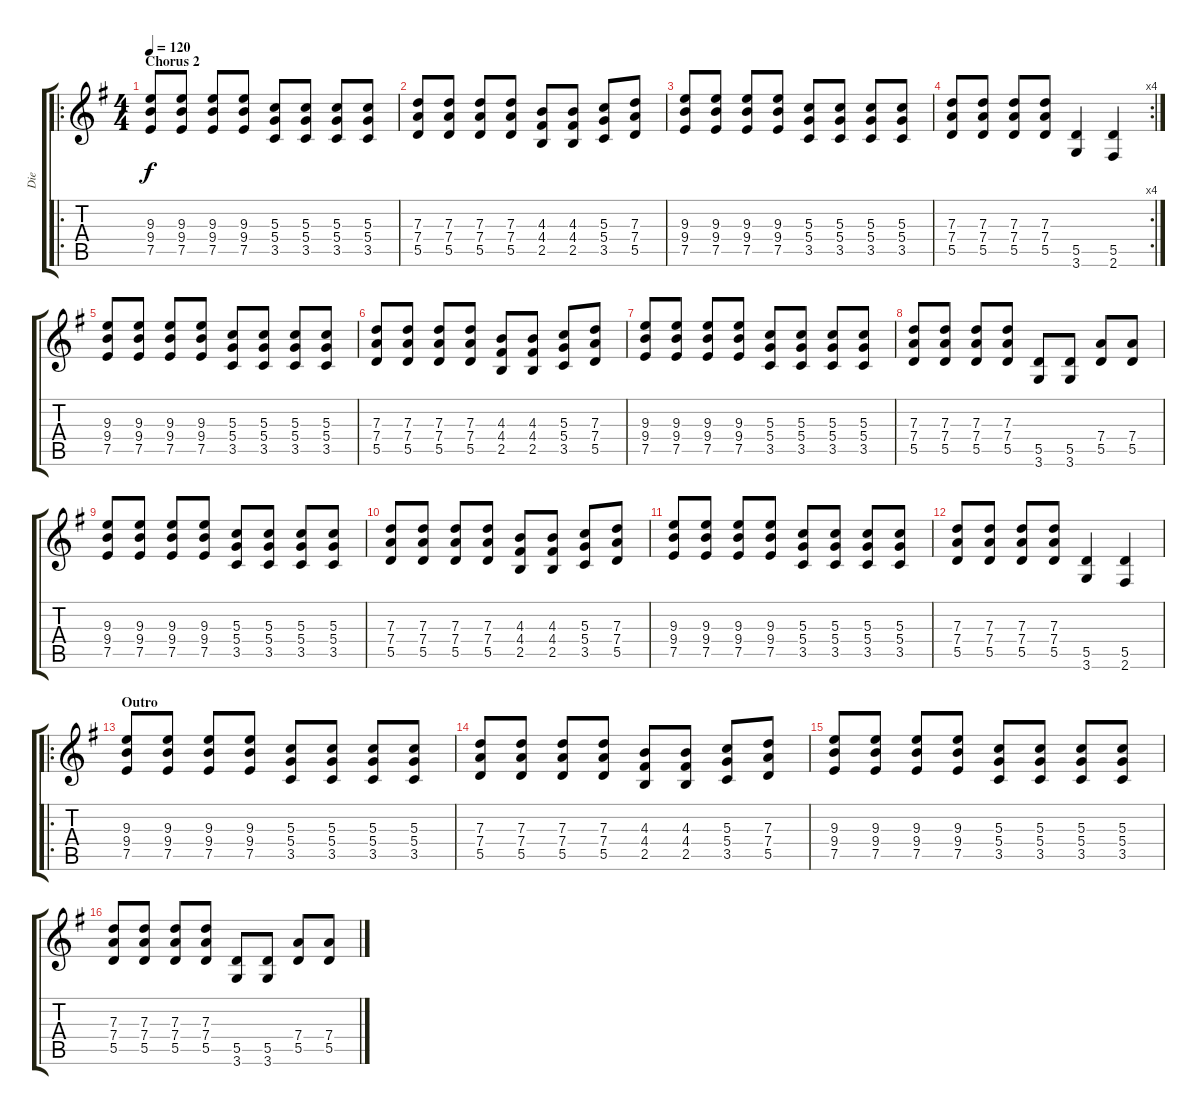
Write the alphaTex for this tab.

\track ("Die" "Die") {instrument distortionguitar}
\staff {score tabs}
\tuning (E4 B3 G3 D3 A2 E2) {hide}
\ro
\ts (4 4)
\section ("" "Chorus 2")
\tempo 120
\clef g2
\ks g
(9.3 9.4 7.5).8{dy f} (9.3 9.4 7.5).8 (9.3 9.4 7.5).8 (9.3 9.4 7.5).8 (5.3 5.4 3.5).8 (5.3 5.4 3.5).8 (5.3 5.4 3.5).8 (5.3 5.4 3.5).8 |
(7.3 7.4 5.5).8 (7.3 7.4 5.5).8 (7.3 7.4 5.5).8 (7.3 7.4 5.5).8 (4.3 4.4 2.5).8 (4.3 4.4 2.5).8 (5.3 5.4 3.5).8 (7.3 7.4 5.5).8 |
(9.3 9.4 7.5).8 (9.3 9.4 7.5).8 (9.3 9.4 7.5).8 (9.3 9.4 7.5).8 (5.3 5.4 3.5).8 (5.3 5.4 3.5).8 (5.3 5.4 3.5).8 (5.3 5.4 3.5).8 |
\rc 4
(7.3 7.4 5.5).8 (7.3 7.4 5.5).8 (7.3 7.4 5.5).8 (7.3 7.4 5.5).8 (5.5 3.6).4 (5.5 2.6).4 |
(9.3 9.4 7.5).8 (9.3 9.4 7.5).8 (9.3 9.4 7.5).8 (9.3 9.4 7.5).8 (5.3 5.4 3.5).8 (5.3 5.4 3.5).8 (5.3 5.4 3.5).8 (5.3 5.4 3.5).8 |
(7.3 7.4 5.5).8 (7.3 7.4 5.5).8 (7.3 7.4 5.5).8 (7.3 7.4 5.5).8 (4.3 4.4 2.5).8 (4.3 4.4 2.5).8 (5.3 5.4 3.5).8 (7.3 7.4 5.5).8 |
(9.3 9.4 7.5).8 (9.3 9.4 7.5).8 (9.3 9.4 7.5).8 (9.3 9.4 7.5).8 (5.3 5.4 3.5).8 (5.3 5.4 3.5).8 (5.3 5.4 3.5).8 (5.3 5.4 3.5).8 |
(7.3 7.4 5.5).8 (7.3 7.4 5.5).8 (7.3 7.4 5.5).8 (7.3 7.4 5.5).8 (5.5 3.6).8 (5.5 3.6).8 (7.4 5.5).8 (7.4 5.5).8 |
(9.3 9.4 7.5).8 (9.3 9.4 7.5).8 (9.3 9.4 7.5).8 (9.3 9.4 7.5).8 (5.3 5.4 3.5).8 (5.3 5.4 3.5).8 (5.3 5.4 3.5).8 (5.3 5.4 3.5).8 |
(7.3 7.4 5.5).8 (7.3 7.4 5.5).8 (7.3 7.4 5.5).8 (7.3 7.4 5.5).8 (4.3 4.4 2.5).8 (4.3 4.4 2.5).8 (5.3 5.4 3.5).8 (7.3 7.4 5.5).8 |
(9.3 9.4 7.5).8 (9.3 9.4 7.5).8 (9.3 9.4 7.5).8 (9.3 9.4 7.5).8 (5.3 5.4 3.5).8 (5.3 5.4 3.5).8 (5.3 5.4 3.5).8 (5.3 5.4 3.5).8 |
(7.3 7.4 5.5).8 (7.3 7.4 5.5).8 (7.3 7.4 5.5).8 (7.3 7.4 5.5).8 (5.5 3.6).4 (5.5 2.6).4 |
\ro
\section ("" "Outro")
(9.3 9.4 7.5).8 (9.3 9.4 7.5).8 (9.3 9.4 7.5).8 (9.3 9.4 7.5).8 (5.3 5.4 3.5).8 (5.3 5.4 3.5).8 (5.3 5.4 3.5).8 (5.3 5.4 3.5).8 |
(7.3 7.4 5.5).8 (7.3 7.4 5.5).8 (7.3 7.4 5.5).8 (7.3 7.4 5.5).8 (4.3 4.4 2.5).8 (4.3 4.4 2.5).8 (5.3 5.4 3.5).8 (7.3 7.4 5.5).8 |
(9.3 9.4 7.5).8 (9.3 9.4 7.5).8 (9.3 9.4 7.5).8 (9.3 9.4 7.5).8 (5.3 5.4 3.5).8 (5.3 5.4 3.5).8 (5.3 5.4 3.5).8 (5.3 5.4 3.5).8 |
(7.3 7.4 5.5).8 (7.3 7.4 5.5).8 (7.3 7.4 5.5).8 (7.3 7.4 5.5).8 (5.5 3.6).8 (5.5 3.6).8 (7.4 5.5).8 (7.4 5.5).8
